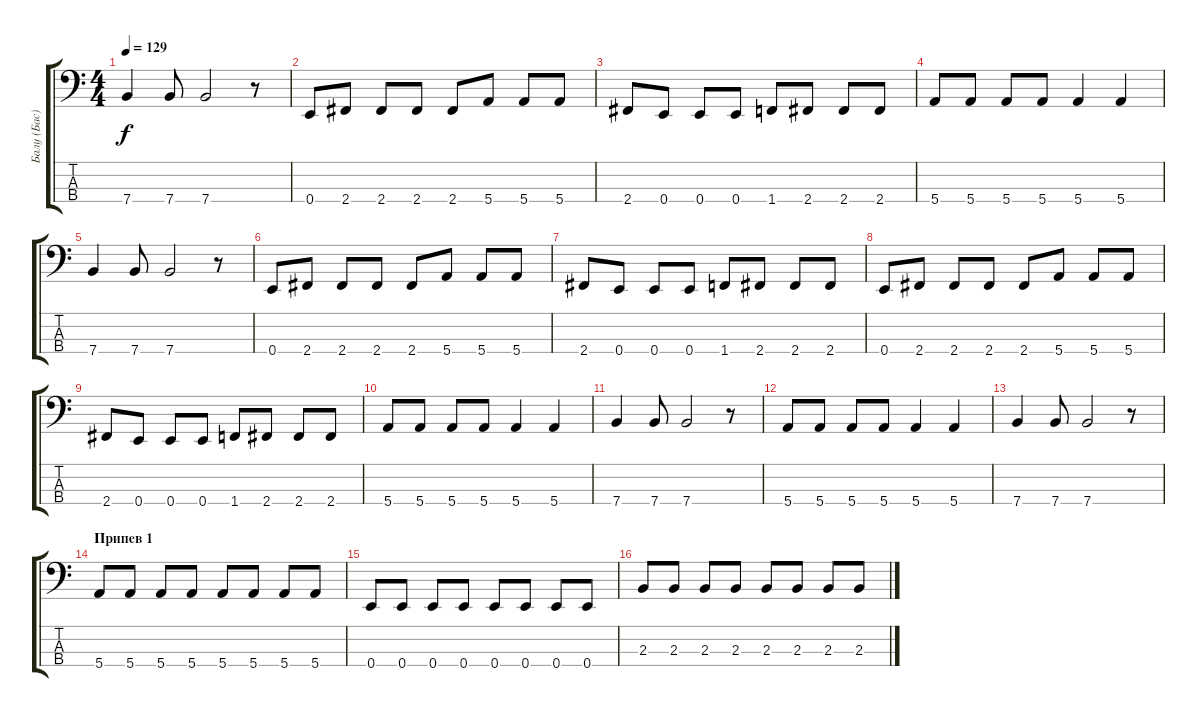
\track ("Балу (Бас)" "Балу (Бас)") {instrument electricbassfinger}
\staff {score tabs}
\tuning (G2 D2 A1 E1) {hide}
\ts (4 4)
\tempo 129
\clef f4
\ks c
7.4.4{dy f} 7.4.8 7.4.2 r.8 |
0.4.8 2.4.8 2.4.8 2.4.8 2.4.8 5.4.8 5.4.8 5.4.8 |
2.4.8 0.4.8 0.4.8 0.4.8 1.4.8 2.4.8 2.4.8 2.4.8 |
5.4.8 5.4.8 5.4.8 5.4.8 5.4.4 5.4.4 |
7.4.4 7.4.8 7.4.2 r.8 |
0.4.8 2.4.8 2.4.8 2.4.8 2.4.8 5.4.8 5.4.8 5.4.8 |
2.4.8 0.4.8 0.4.8 0.4.8 1.4.8 2.4.8 2.4.8 2.4.8 |
0.4.8 2.4.8 2.4.8 2.4.8 2.4.8 5.4.8 5.4.8 5.4.8 |
2.4.8 0.4.8 0.4.8 0.4.8 1.4.8 2.4.8 2.4.8 2.4.8 |
5.4.8 5.4.8 5.4.8 5.4.8 5.4.4 5.4.4 |
7.4.4 7.4.8 7.4.2 r.8 |
5.4.8 5.4.8 5.4.8 5.4.8 5.4.4 5.4.4 |
7.4.4 7.4.8 7.4.2 r.8 |
\section ("" "Припев 1")
5.4.8 5.4.8 5.4.8 5.4.8 5.4.8 5.4.8 5.4.8 5.4.8 |
0.4.8 0.4.8 0.4.8 0.4.8 0.4.8 0.4.8 0.4.8 0.4.8 |
2.3.8 2.3.8 2.3.8 2.3.8 2.3.8 2.3.8 2.3.8 2.3.8
